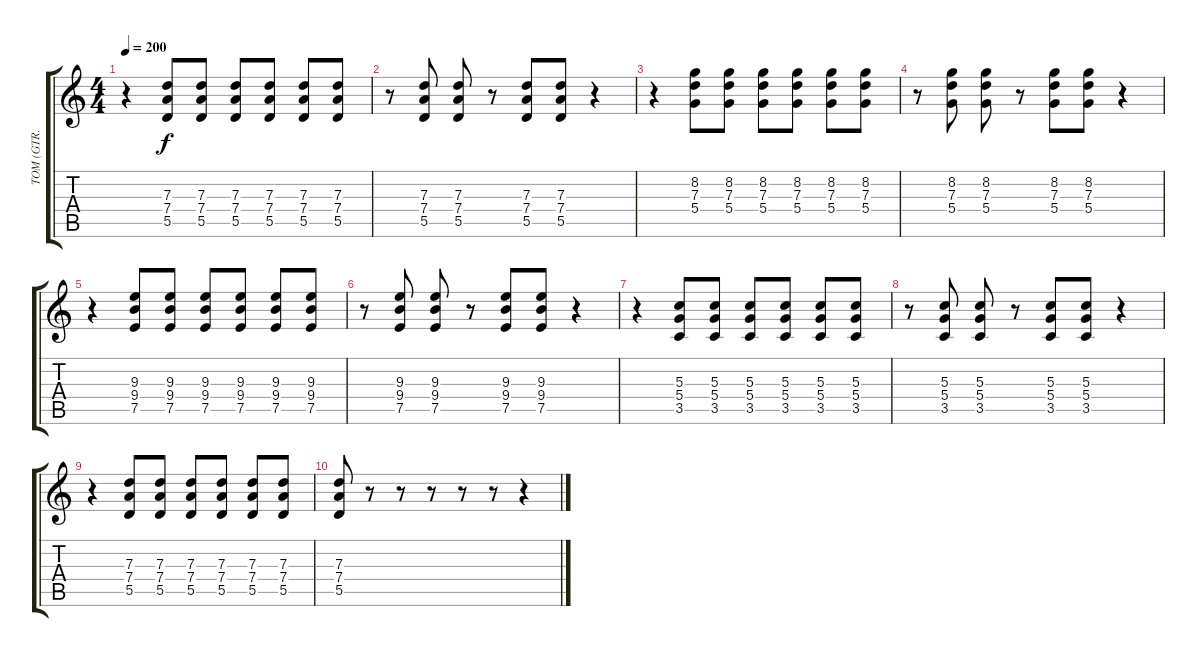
\track ("TOM (GTR. MUTEADA)" "TOM (GTR. ") {instrument electricguitarmuted}
\staff {score tabs}
\tuning (E4 B3 G3 D3 A2 E2) {hide}
\ts (4 4)
\tempo 200
\clef g2
\ks c
r.4{dy f} (7.3 7.4 5.5).8 (7.3 7.4 5.5).8 (7.3 7.4 5.5).8 (7.3 7.4 5.5).8 (7.3 7.4 5.5).8 (7.3 7.4 5.5).8 |
r.8 (7.3 7.4 5.5).8 (7.3 7.4 5.5).8 r.8 (7.3 7.4 5.5).8 (7.3 7.4 5.5).8 r.4 |
r.4 (8.2 7.3 5.4).8 (8.2 7.3 5.4).8 (8.2 7.3 5.4).8 (8.2 7.3 5.4).8 (8.2 7.3 5.4).8 (8.2 7.3 5.4).8 |
r.8 (8.2 7.3 5.4).8 (8.2 7.3 5.4).8 r.8 (8.2 7.3 5.4).8 (8.2 7.3 5.4).8 r.4 |
r.4 (9.3 9.4 7.5).8 (9.3 9.4 7.5).8 (9.3 9.4 7.5).8 (9.3 9.4 7.5).8 (9.3 9.4 7.5).8 (9.3 9.4 7.5).8 |
r.8 (9.3 9.4 7.5).8 (9.3 9.4 7.5).8 r.8 (9.3 9.4 7.5).8 (9.3 9.4 7.5).8 r.4 |
r.4 (5.3 5.4 3.5).8 (5.3 5.4 3.5).8 (5.3 5.4 3.5).8 (5.3 5.4 3.5).8 (5.3 5.4 3.5).8 (5.3 5.4 3.5).8 |
r.8 (5.3 5.4 3.5).8 (5.3 5.4 3.5).8 r.8 (5.3 5.4 3.5).8 (5.3 5.4 3.5).8 r.4 |
r.4 (7.3 7.4 5.5).8 (7.3 7.4 5.5).8 (7.3 7.4 5.5).8 (7.3 7.4 5.5).8 (7.3 7.4 5.5).8 (7.3 7.4 5.5).8 |
(7.3 7.4 5.5).8 r.8 r.8 r.8 r.8 r.8 r.4
